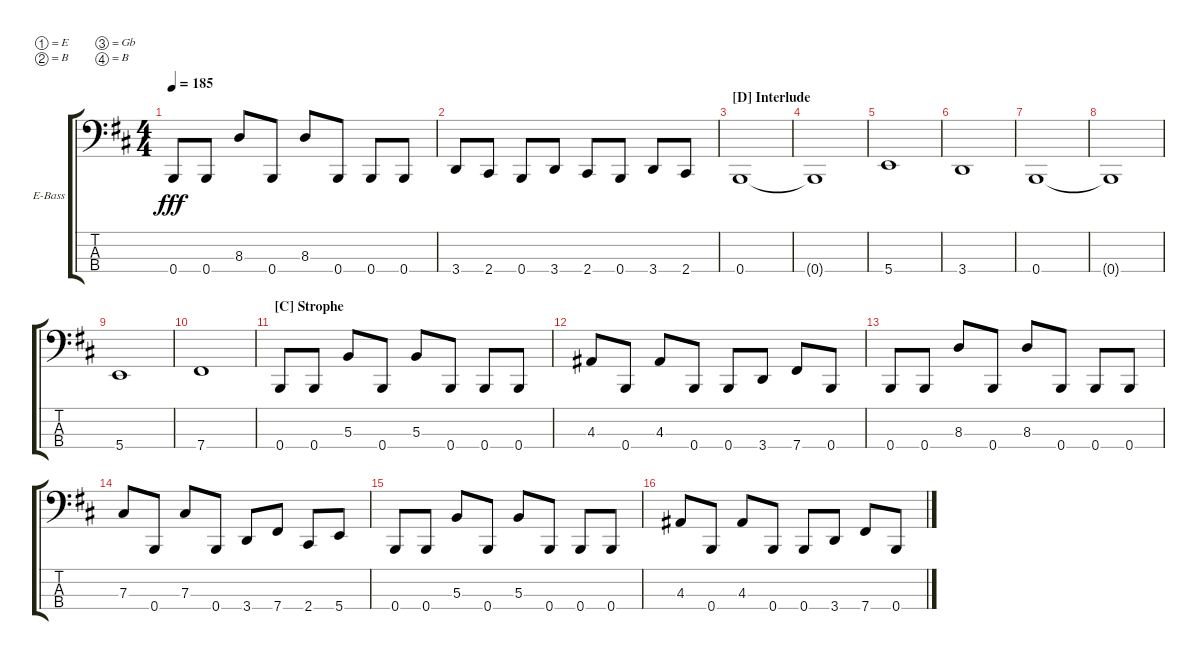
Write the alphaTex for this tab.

\defaultSystemsLayout 4
\bracketExtendMode groupsimilarinstruments
\firstSystemTrackNameOrientation horizontal
\otherSystemsTrackNameOrientation horizontal
\track ("Electric Bass" "E-Bass") {instrument electricbassfinger}
\staff {score tabs}
\tuning (E2 B1 Gb1 B0)
\ts (4 4)
\tempo 185
\clef f4
\ks bminor
0.4.8{dy fff} 0.4.8 8.3.8 0.4.8 8.3.8 0.4.8 0.4.8 0.4.8 |
3.4.8 2.4.8 0.4.8 3.4.8 2.4.8 0.4.8 3.4.8 2.4.8 |
\section ("D" "Interlude")
0.4.1 |
0.4{t}.1 |
5.4.1 |
3.4.1 |
0.4.1 |
0.4{t}.1 |
5.4.1 |
7.4.1 |
\section ("C" "Strophe")
0.4.8 0.4.8 5.3.8 0.4.8 5.3.8 0.4.8 0.4.8 0.4.8 |
4.3.8 0.4.8 4.3.8 0.4.8 0.4.8 3.4.8 7.4.8 0.4.8 |
0.4.8 0.4.8 8.3.8 0.4.8 8.3.8 0.4.8 0.4.8 0.4.8 |
7.3.8 0.4.8 7.3.8 0.4.8 3.4.8 7.4.8 2.4.8 5.4.8 |
0.4.8 0.4.8 5.3.8 0.4.8 5.3.8 0.4.8 0.4.8 0.4.8 |
4.3.8 0.4.8 4.3.8 0.4.8 0.4.8 3.4.8 7.4.8 0.4.8
